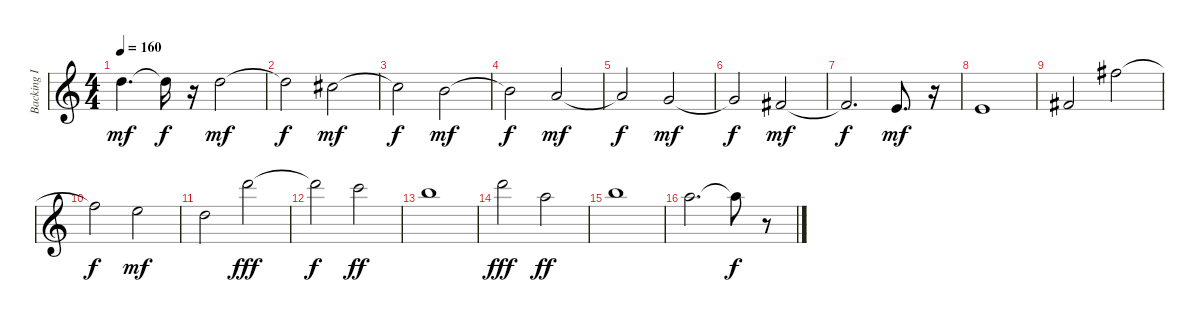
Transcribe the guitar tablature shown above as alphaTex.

\track ("Backing I" "Backing I") {instrument stringensemble2}
\staff {score}
\tuning (E4 B3 G3 D3 A2 E2) {hide}
\ts (4 4)
\tempo 160
\clef g2
\ks c
10.1.4{d dy mf} 10.1{t}.16{dy f} r.16 10.1.2{dy mf} |
10.1{t}.2{dy f} 9.1.2{dy mf} |
9.1{t}.2{dy f} 7.1.2{dy mf} |
7.1{t}.2{dy f} 5.1.2{dy mf} |
5.1{t}.2{dy f} 3.1.2{dy mf} |
3.1{t}.2{dy f} 2.1.2{dy mf} |
2.1{t}.2{d dy f} 0.1.8{d dy mf} r.16 |
0.1.1 |
2.1.2 14.1.2 |
14.1{t}.2{dy f} 12.1.2{dy mf} |
10.1.2 22.1.2{dy fff} |
22.1{t}.2{dy f} 20.1.2{dy ff} |
19.1.1 |
22.1.2{dy fff} 22.2.2{dy ff} |
19.1.1 |
17.1.2{d} 17.1{t}.8{dy f} r.8
